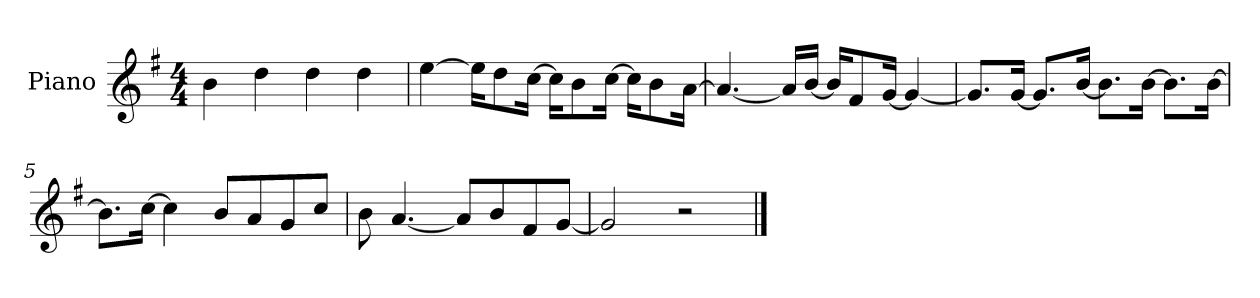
**kern
*part1
*staff1
*I"Piano
*I'P-no
*clefG2
*k[f#]
*M4/4
*MM90
=1
4b\
4dd\
4dd\
4dd\
=2
[4ee\
16ee\KL]
8dd\
[16cc\Jk
16cc\KL]
8b\
[16cc\Jk
16cc\KL]
8b\
[16a\Jk
=3
4.a/_
16a/LL]
[16b/JJ
16b/KL]
8f#/
[16g/Jk
4g/_
=4
8.g/L]
[16g/Jk
8.g/L]
[16b/Jk
8.b\L]
[16b\Jk
8.b\L]
[16b\Jk
=5
8.b\L]
[16cc\Jk
4cc\]
8b/L
8a/
8g/
8cc/J
!!LO:LB:g=z
=6
8b\
[4.a/
8a/L]
8b/
8f#/
[8g/J
=7
2g/]
2r
==
*-
